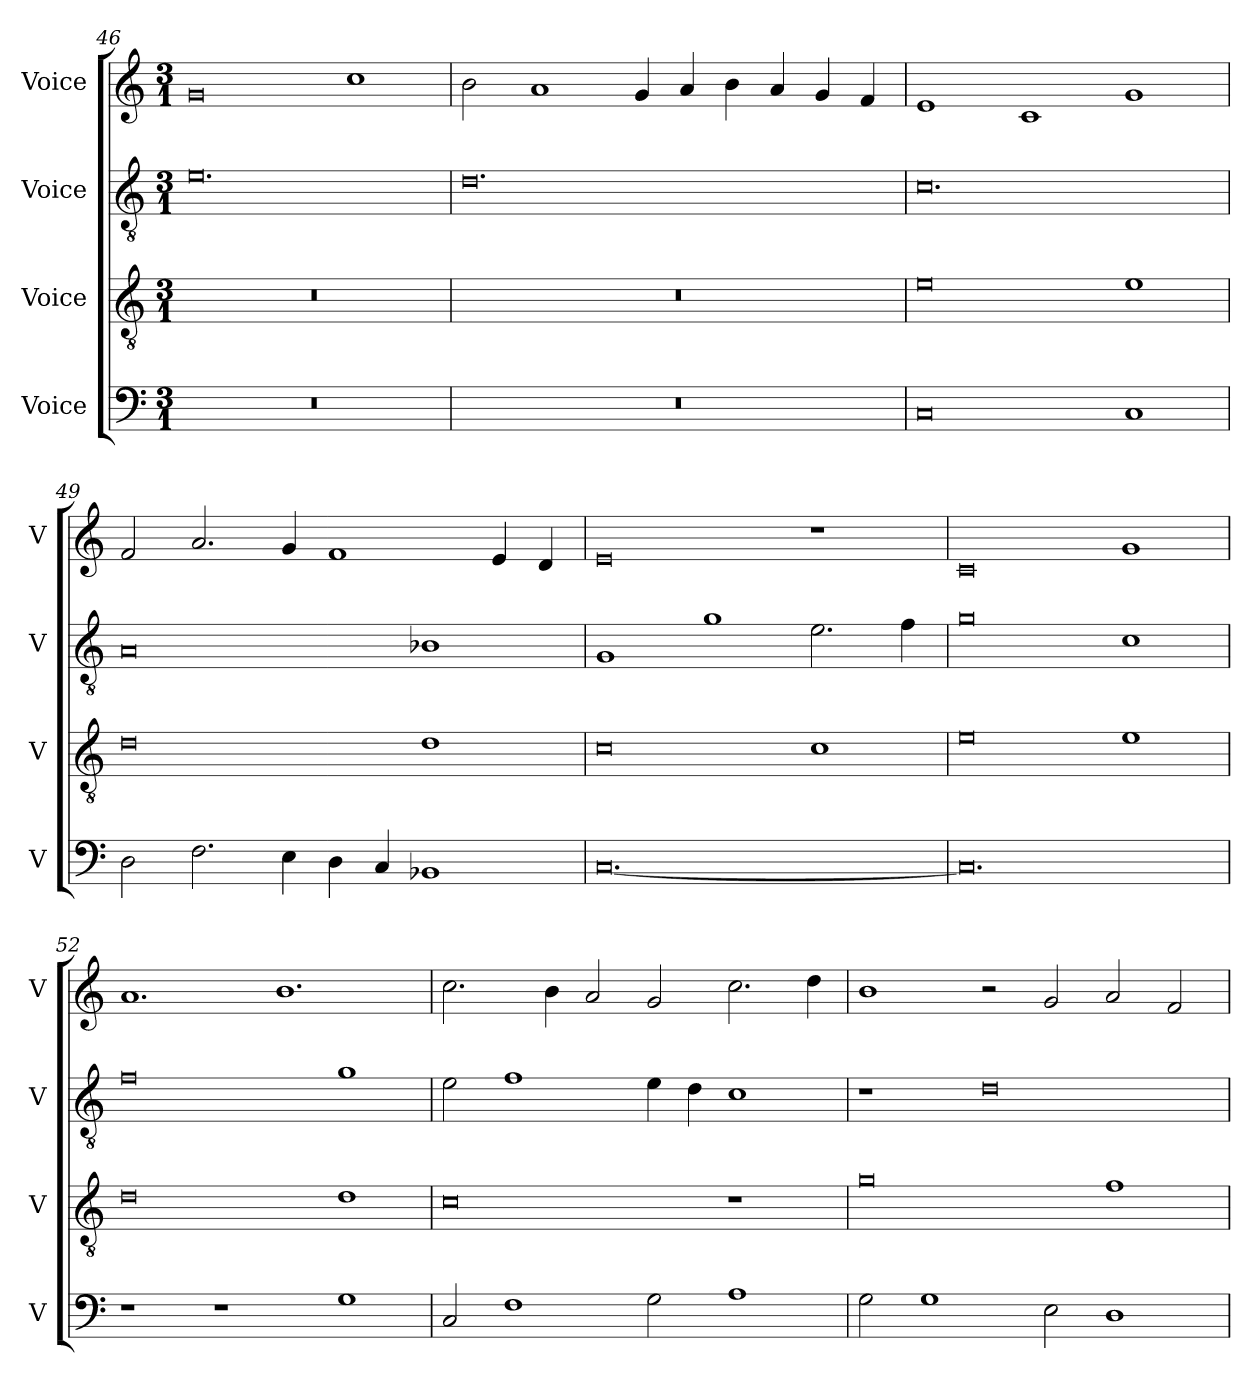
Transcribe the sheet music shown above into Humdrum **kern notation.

**kern	**kern	**kern	**kern
*part4	*part3	*part2	*part1
*staff4	*staff3	*staff2	*staff1
*I"Voice	*I"Voice	*I"Voice	*I"Voice
*I'V	*I'V	*I'V	*I'V
*clefF4	*clefGv2	*clefGv2	*clefG2
*k[]	*k[]	*k[]	*k[]
*M3/1	*M3/1	*M3/1	*M3/1
=46	=46	=46	=46
0.r	0.r	0.e	0g
.	.	.	1cc
!!LO:LB:g=z
=47	=47	=47	=47
0.r	0.r	0.d	2b\
.	.	.	1a
.	.	.	4g/
.	.	.	4a/
.	.	.	4b\
.	.	.	4a/
.	.	.	4g/
.	.	.	4f/
=48	=48	=48	=48
0C	0e	0.c	1e
.	.	.	1c
1C	1e	.	1g
!!LO:LB:g=z
=49	=49	=49	=49
2D\	0d	0A	2f/
2.F\	.	.	2.a/
4E\	.	.	4g/
4D\	.	.	1f
4C/	.	.	.
1BB-X	1d	1B-X	.
.	.	.	4e/
.	.	.	4d/
=50	=50	=50	=50
[0.C	0c	1G	0e
.	.	1g	.
.	1c	2.e\	1r
.	.	4f\	.
=51	=51	=51	=51
0.C]	0e	0g	0c
.	1e	1c	1g
!!LO:LB:g=z
=52	=52	=52	=52
1r	0d	0f	1.a
1r	.	.	.
.	.	.	1.b
1G	1d	1g	.
=53	=53	=53	=53
2C/	0c	2e\	2.cc\
1F	.	1f	.
.	.	.	4b\
.	.	.	2a/
2G\	.	4e\	2g/
.	.	4d\	.
1A	1r	1c	2.cc\
.	.	.	4dd\
=54	=54	=54	=54
2G\	0g	1r	1b
1G	.	.	.
.	.	0d	2r
2E\	.	.	2g/
1D	1f	.	2a/
.	.	.	2f/
=	=	=	=
*-	*-	*-	*-
